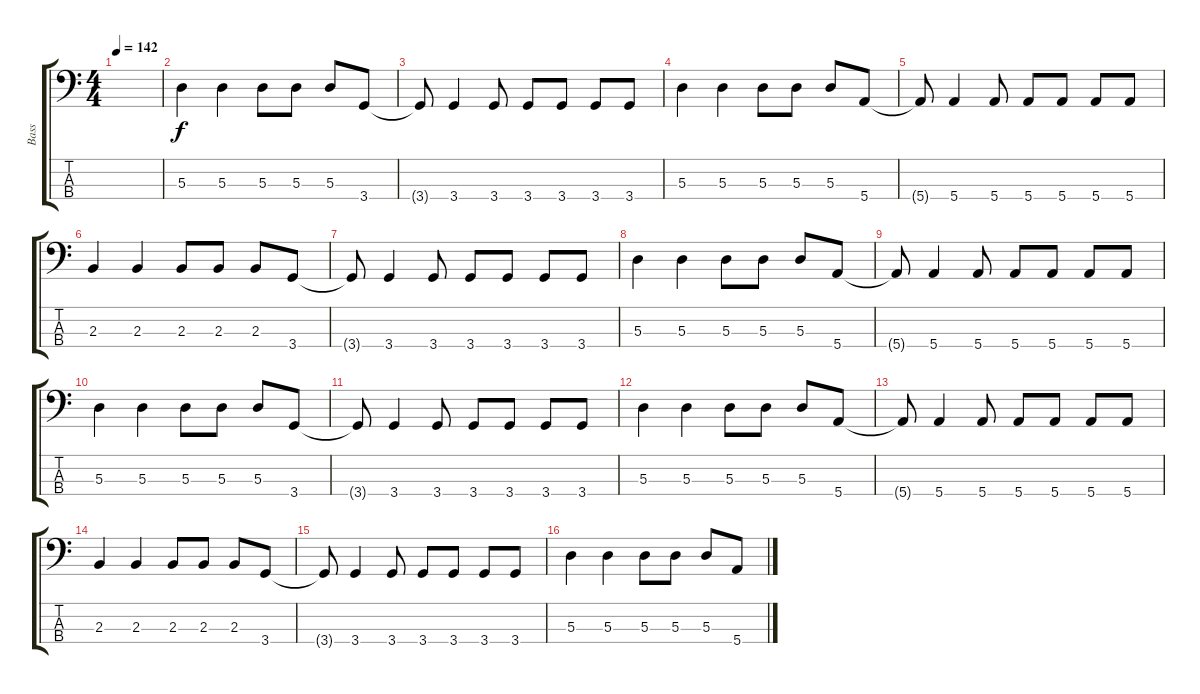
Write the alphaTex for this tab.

\track ("Bass" "Bass") {instrument electricbassfinger}
\staff {score tabs}
\tuning (G2 D2 A1 E1) {hide}
\ts (4 4)
\tempo 142
\clef f4
\ks c
|
5.3.4 5.3.4 5.3.8 5.3.8 5.3.8 3.4.8 |
3.4{t}.8 3.4.4 3.4.8 3.4.8 3.4.8 3.4.8 3.4.8 |
5.3.4 5.3.4 5.3.8 5.3.8 5.3.8 5.4.8 |
5.4{t}.8 5.4.4 5.4.8 5.4.8 5.4.8 5.4.8 5.4.8 |
2.3.4 2.3.4 2.3.8 2.3.8 2.3.8 3.4.8 |
3.4{t}.8 3.4.4 3.4.8 3.4.8 3.4.8 3.4.8 3.4.8 |
5.3.4 5.3.4 5.3.8 5.3.8 5.3.8 5.4.8 |
5.4{t}.8 5.4.4 5.4.8 5.4.8 5.4.8 5.4.8 5.4.8 |
5.3.4 5.3.4 5.3.8 5.3.8 5.3.8 3.4.8 |
3.4{t}.8 3.4.4 3.4.8 3.4.8 3.4.8 3.4.8 3.4.8 |
5.3.4 5.3.4 5.3.8 5.3.8 5.3.8 5.4.8 |
5.4{t}.8 5.4.4 5.4.8 5.4.8 5.4.8 5.4.8 5.4.8 |
2.3.4 2.3.4 2.3.8 2.3.8 2.3.8 3.4.8 |
3.4{t}.8 3.4.4 3.4.8 3.4.8 3.4.8 3.4.8 3.4.8 |
5.3.4 5.3.4 5.3.8 5.3.8 5.3.8 5.4.8
